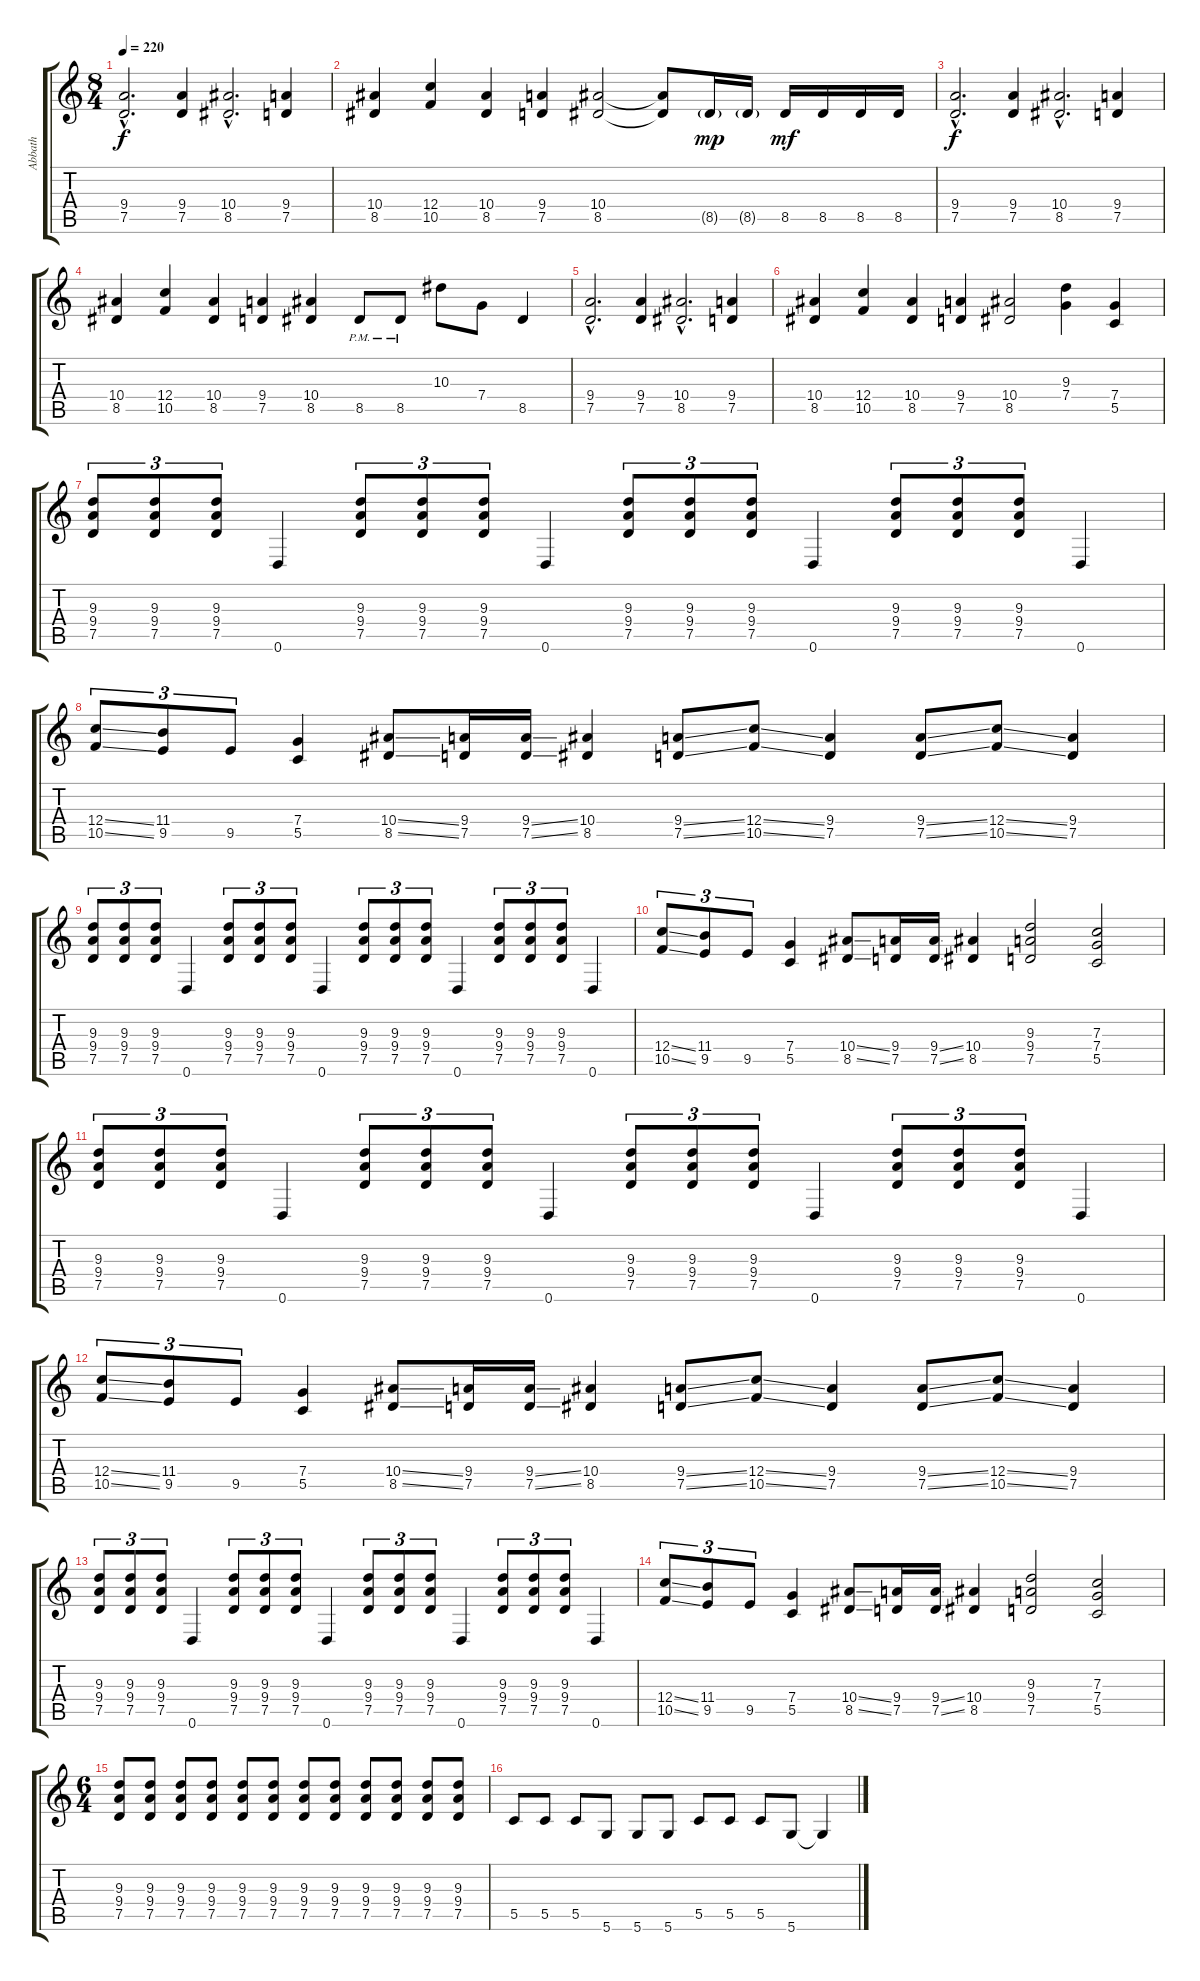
\track ("Abbath" "Abbath") {instrument distortionguitar}
\staff {score tabs}
\tuning (D4 A3 F3 C3 G2 D2) {hide}
\ts (8 4)
\tempo 220
\clef g2
\ks c
(9.4{hac} 7.5{hac}).2{d dy f} (9.4 7.5).4 (10.4{hac} 8.5{hac}).2{d} (9.4 7.5).4 |
(10.4 8.5).4 (12.4 10.5).4 (10.4 8.5).4 (9.4 7.5).4 (10.4 8.5).2 (10.4{t} 8.5{t}).8 8.5{g}.16{dy mp} 8.5{g}.16 8.5.16{dy mf} 8.5.16 8.5.16 8.5.16 |
(9.4{hac} 7.5{hac}).2{d dy f} (9.4 7.5).4 (10.4{hac} 8.5{hac}).2{d} (9.4 7.5).4 |
(10.4 8.5).4 (12.4 10.5).4 (10.4 8.5).4 (9.4 7.5).4 (10.4 8.5).4 8.5{pm}.8 8.5{pm}.8 10.3.8 7.4.8 8.5.4 |
(9.4{hac} 7.5{hac}).2{d} (9.4 7.5).4 (10.4{hac} 8.5{hac}).2{d} (9.4 7.5).4 |
(10.4 8.5).4 (12.4 10.5).4 (10.4 8.5).4 (9.4 7.5).4 (10.4 8.5).2 (9.3 7.4).4 (7.4 5.5).4 |
(9.3 9.4 7.5).8{tu (3 2)} (9.3 9.4 7.5).8{tu (3 2)} (9.3 9.4 7.5).8{tu (3 2)} 0.6.4 (9.3 9.4 7.5).8{tu (3 2)} (9.3 9.4 7.5).8{tu (3 2)} (9.3 9.4 7.5).8{tu (3 2)} 0.6.4 (9.3 9.4 7.5).8{tu (3 2)} (9.3 9.4 7.5).8{tu (3 2)} (9.3 9.4 7.5).8{tu (3 2)} 0.6.4 (9.3 9.4 7.5).8{tu (3 2)} (9.3 9.4 7.5).8{tu (3 2)} (9.3 9.4 7.5).8{tu (3 2)} 0.6.4 |
(12.4{ss} 10.5{ss}).8{tu (3 2)} (11.4 9.5).8{tu (3 2)} 9.5.8{tu (3 2)} (7.4 5.5).4 (10.4{ss} 8.5{ss}).8 (9.4 7.5).16 (9.4{ss} 7.5{ss}).16 (10.4 8.5).4 (9.4{ss} 7.5{ss}).8 (12.4{ss} 10.5{ss}).8 (9.4 7.5).4 (9.4{ss} 7.5{ss}).8 (12.4{ss} 10.5{ss}).8 (9.4 7.5).4 |
(9.3 9.4 7.5).8{tu (3 2)} (9.3 9.4 7.5).8{tu (3 2)} (9.3 9.4 7.5).8{tu (3 2)} 0.6.4 (9.3 9.4 7.5).8{tu (3 2)} (9.3 9.4 7.5).8{tu (3 2)} (9.3 9.4 7.5).8{tu (3 2)} 0.6.4 (9.3 9.4 7.5).8{tu (3 2)} (9.3 9.4 7.5).8{tu (3 2)} (9.3 9.4 7.5).8{tu (3 2)} 0.6.4 (9.3 9.4 7.5).8{tu (3 2)} (9.3 9.4 7.5).8{tu (3 2)} (9.3 9.4 7.5).8{tu (3 2)} 0.6.4 |
(12.4{ss} 10.5{ss}).8{tu (3 2)} (11.4 9.5).8{tu (3 2)} 9.5.8{tu (3 2)} (7.4 5.5).4 (10.4{ss} 8.5{ss}).8 (9.4 7.5).16 (9.4{ss} 7.5{ss}).16 (10.4 8.5).4 (9.3 9.4 7.5).2 (7.3 7.4 5.5).2 |
(9.3 9.4 7.5).8{tu (3 2)} (9.3 9.4 7.5).8{tu (3 2)} (9.3 9.4 7.5).8{tu (3 2)} 0.6.4 (9.3 9.4 7.5).8{tu (3 2)} (9.3 9.4 7.5).8{tu (3 2)} (9.3 9.4 7.5).8{tu (3 2)} 0.6.4 (9.3 9.4 7.5).8{tu (3 2)} (9.3 9.4 7.5).8{tu (3 2)} (9.3 9.4 7.5).8{tu (3 2)} 0.6.4 (9.3 9.4 7.5).8{tu (3 2)} (9.3 9.4 7.5).8{tu (3 2)} (9.3 9.4 7.5).8{tu (3 2)} 0.6.4 |
(12.4{ss} 10.5{ss}).8{tu (3 2)} (11.4 9.5).8{tu (3 2)} 9.5.8{tu (3 2)} (7.4 5.5).4 (10.4{ss} 8.5{ss}).8 (9.4 7.5).16 (9.4{ss} 7.5{ss}).16 (10.4 8.5).4 (9.4{ss} 7.5{ss}).8 (12.4{ss} 10.5{ss}).8 (9.4 7.5).4 (9.4{ss} 7.5{ss}).8 (12.4{ss} 10.5{ss}).8 (9.4 7.5).4 |
(9.3 9.4 7.5).8{tu (3 2)} (9.3 9.4 7.5).8{tu (3 2)} (9.3 9.4 7.5).8{tu (3 2)} 0.6.4 (9.3 9.4 7.5).8{tu (3 2)} (9.3 9.4 7.5).8{tu (3 2)} (9.3 9.4 7.5).8{tu (3 2)} 0.6.4 (9.3 9.4 7.5).8{tu (3 2)} (9.3 9.4 7.5).8{tu (3 2)} (9.3 9.4 7.5).8{tu (3 2)} 0.6.4 (9.3 9.4 7.5).8{tu (3 2)} (9.3 9.4 7.5).8{tu (3 2)} (9.3 9.4 7.5).8{tu (3 2)} 0.6.4 |
(12.4{ss} 10.5{ss}).8{tu (3 2)} (11.4 9.5).8{tu (3 2)} 9.5.8{tu (3 2)} (7.4 5.5).4 (10.4{ss} 8.5{ss}).8 (9.4 7.5).16 (9.4{ss} 7.5{ss}).16 (10.4 8.5).4 (9.3 9.4 7.5).2 (7.3 7.4 5.5).2 |
\ts (6 4)
(9.3 9.4 7.5).8 (9.3 9.4 7.5).8 (9.3 9.4 7.5).8 (9.3 9.4 7.5).8 (9.3 9.4 7.5).8 (9.3 9.4 7.5).8 (9.3 9.4 7.5).8 (9.3 9.4 7.5).8 (9.3 9.4 7.5).8 (9.3 9.4 7.5).8 (9.3 9.4 7.5).8 (9.3 9.4 7.5).8 |
5.5.8{volume 13} 5.5.8 5.5.8 5.6.8 5.6.8 5.6.8 5.5.8 5.5.8 5.5.8 5.6.8 5.6{t}.4
